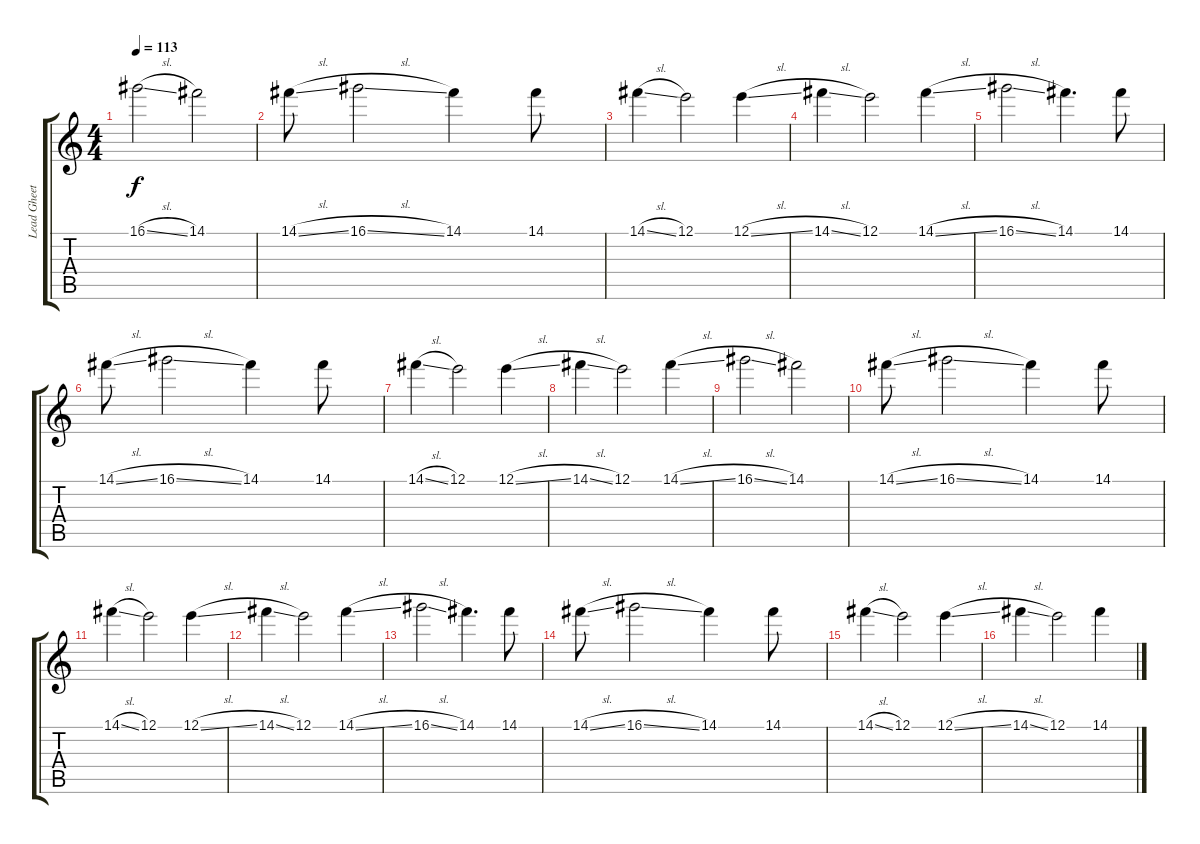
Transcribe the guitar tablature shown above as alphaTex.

\track ("Lead Gheetar" "Lead Gheet") {instrument overdrivenguitar}
\staff {score tabs}
\tuning (E4 B3 G3 D3 A2 E2) {hide}
\ts (4 4)
\tempo 113
\clef g2
\ks c
16.1{sl}.2{dy f} 14.1.2 |
14.1{sl}.8 16.1{sl}.2 14.1.4 14.1.8 |
14.1{sl}.4 12.1.2 12.1{sl}.4 |
14.1{sl}.4 12.1.2 14.1{sl}.4 |
16.1{sl}.2 14.1.4{d} 14.1.8 |
14.1{sl}.8 16.1{sl}.2 14.1.4 14.1.8 |
14.1{sl}.4 12.1.2 12.1{sl}.4 |
14.1{sl}.4 12.1.2 14.1{sl}.4 |
16.1{sl}.2 14.1.2 |
14.1{sl}.8 16.1{sl}.2 14.1.4 14.1.8 |
14.1{sl}.4 12.1.2 12.1{sl}.4 |
14.1{sl}.4 12.1.2 14.1{sl}.4 |
16.1{sl}.2 14.1.4{d} 14.1.8 |
14.1{sl}.8 16.1{sl}.2 14.1.4 14.1.8 |
14.1{sl}.4 12.1.2 12.1{sl}.4 |
14.1{sl}.4 12.1.2 14.1{sl}.4
